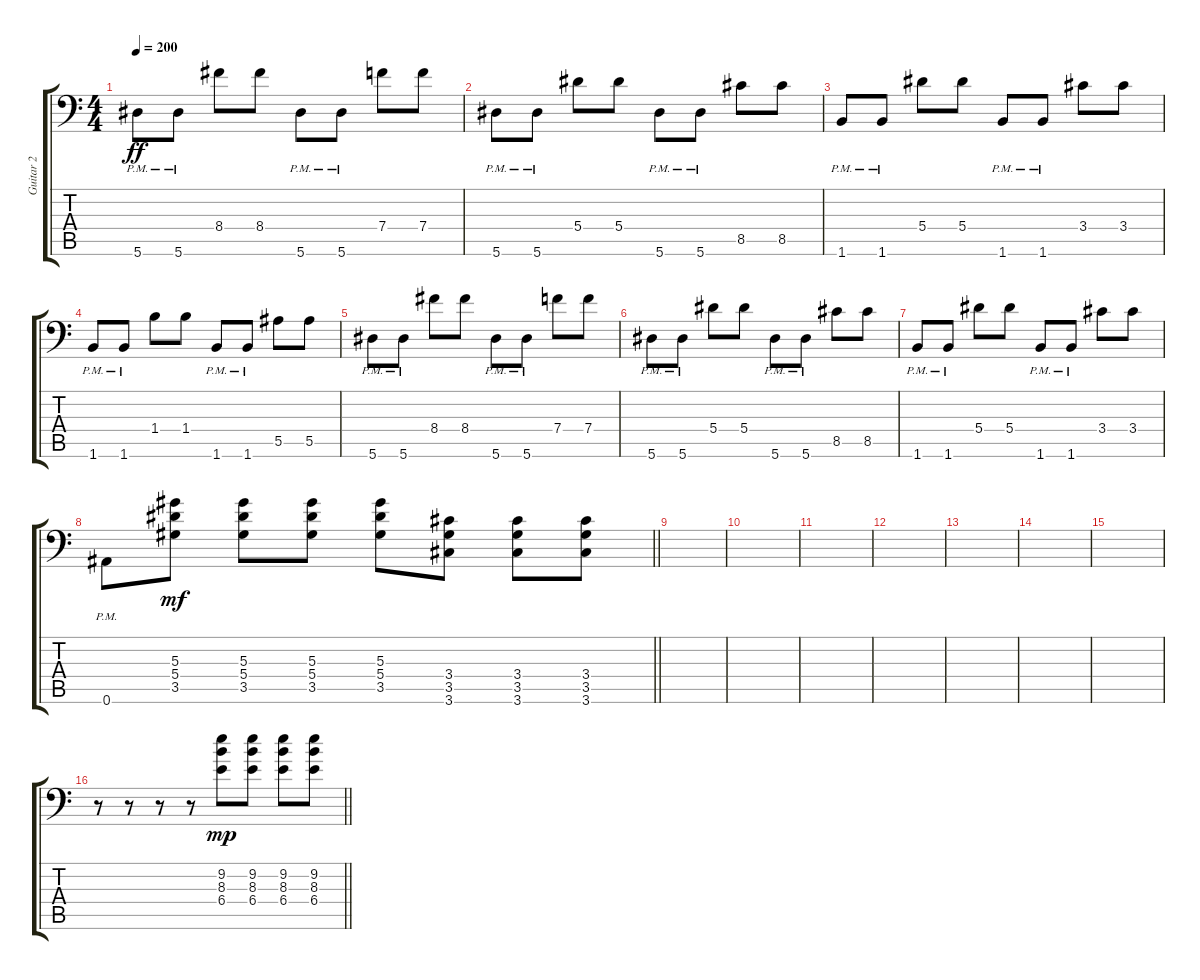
\track ("Guitar 2" "Guitar 2") {instrument overdrivenguitar}
\staff {score tabs}
\tuning (C4 G3 Eb3 Bb2 F2 Bb1) {hide}
\ts (4 4)
\section ("" "")
\tempo 200
\clef f4
\ks c
5.6{pm}.8{dy ff} 5.6{pm}.8 8.4.8 8.4.8 5.6{pm}.8 5.6{pm}.8 7.4.8 7.4.8 |
5.6{pm}.8 5.6{pm}.8 5.4.8 5.4.8 5.6{pm}.8 5.6{pm}.8 8.5.8 8.5.8 |
1.6{pm}.8 1.6{pm}.8 5.4.8 5.4.8 1.6{pm}.8 1.6{pm}.8 3.4.8 3.4.8 |
1.6{pm}.8 1.6{pm}.8 1.4.8 1.4.8 1.6{pm}.8 1.6{pm}.8 5.5.8 5.5.8 |
5.6{pm}.8 5.6{pm}.8 8.4.8 8.4.8 5.6{pm}.8 5.6{pm}.8 7.4.8 7.4.8 |
5.6{pm}.8 5.6{pm}.8 5.4.8 5.4.8 5.6{pm}.8 5.6{pm}.8 8.5.8 8.5.8 |
1.6{pm}.8 1.6{pm}.8 5.4.8 5.4.8 1.6{pm}.8 1.6{pm}.8 3.4.8 3.4.8 |
\barLineRight lightlight
0.6{pm}.8 (5.3 5.4 3.5).8{dy mf} (5.3 5.4 3.5).8 (5.3 5.4 3.5).8 (5.3 5.4 3.5).8 (3.4 3.5 3.6).8 (3.4 3.5 3.6).8 (3.4 3.5 3.6).8 |
\section ("" "")
|
|
|
|
|
|
|
\barLineRight lightlight
r.8 r.8 r.8 r.8 (9.2 8.3 6.4).8{dy mp} (9.2 8.3 6.4).8 (9.2 8.3 6.4).8 (9.2 8.3 6.4).8
